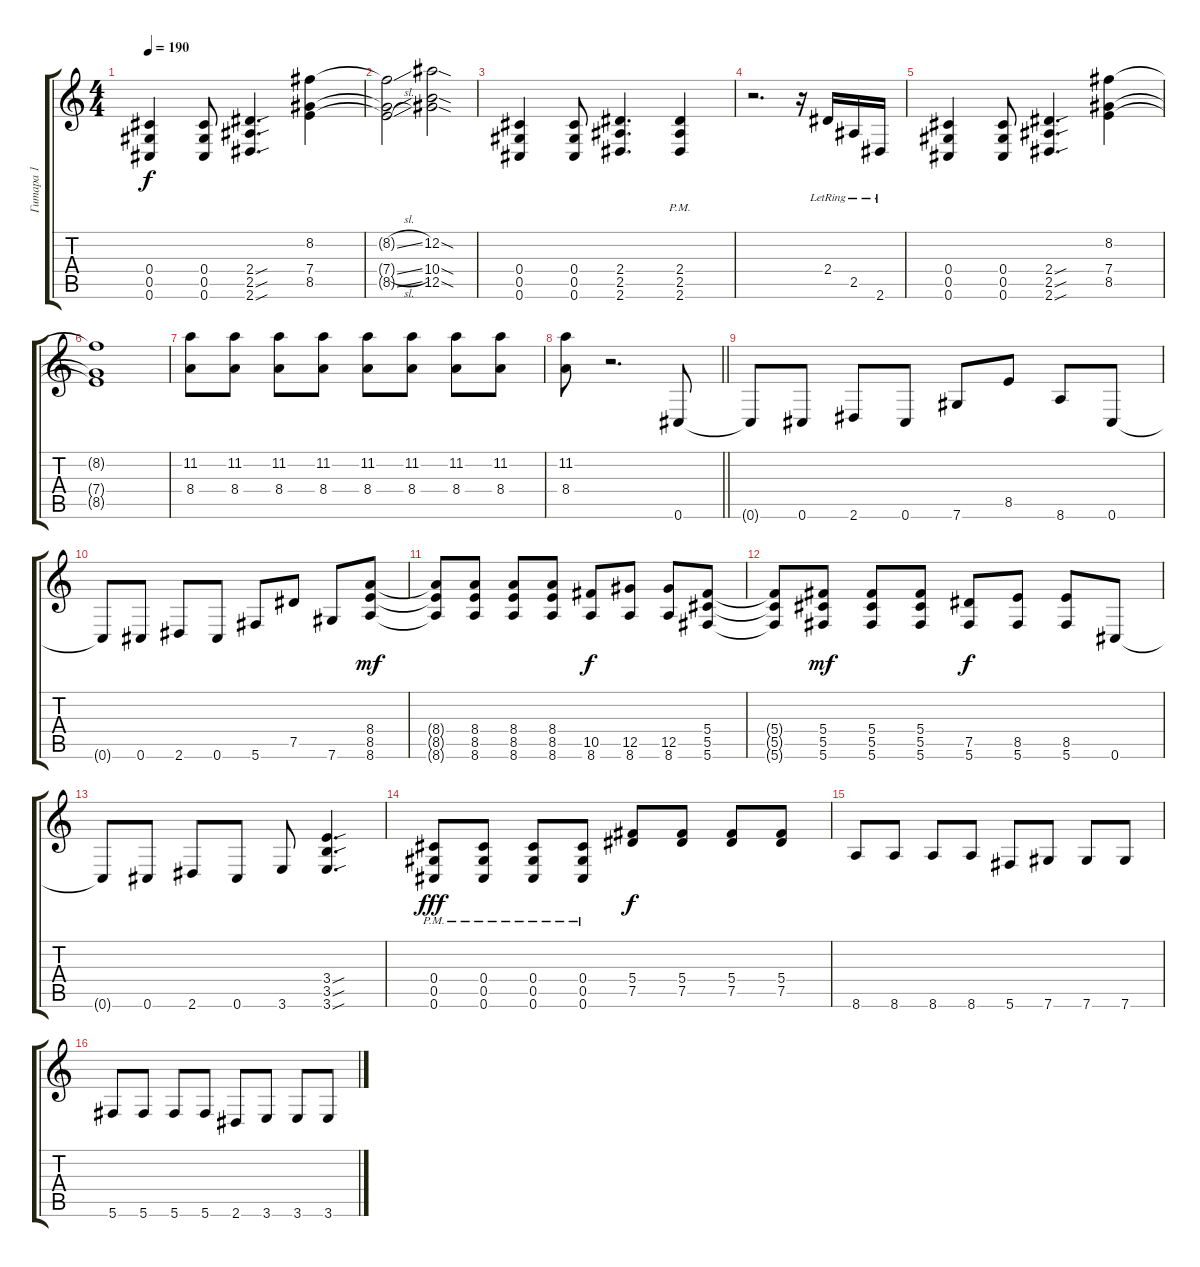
\track ("Гитара 1" "Гитара 1") {instrument distortionguitar}
\staff {score tabs}
\tuning (Eb4 Bb3 Gb3 Db3 Ab2 Db2) {hide}
\ts (4 4)
\tempo 190
\clef g2
\ks c
(0.4 0.5 0.6).4{dy f} (0.4 0.5 0.6).8 (2.4{sou} 2.5{sou} 2.6{sou}).4{d} (8.2 7.4 8.5).4 |
(8.2{sl t} 7.4{sl t} 8.5{sl t}).2 (12.2{sod} 10.4{sod} 12.5{sod}).2 |
(0.4 0.5 0.6).4 (0.4 0.5 0.6).8 (2.4 2.5 2.6).4{d} (2.4{pm} 2.5{pm} 2.6{pm}).4 |
r.2{d} r.16 2.4{lr}.16 2.5{lr}.16 2.6{lr}.16 |
(0.4 0.5 0.6).4 (0.4 0.5 0.6).8 (2.4{sou} 2.5{sou} 2.6{sou}).4{d} (8.2 7.4 8.5).4 |
(8.2{t} 7.4{t} 8.5{t}).1 |
(11.2 8.4).8 (11.2 8.4).8 (11.2 8.4).8 (11.2 8.4).8 (11.2 8.4).8 (11.2 8.4).8 (11.2 8.4).8 (11.2 8.4).8 |
\barLineRight lightlight
(11.2 8.4).8 r.2{d} 0.6.8 |
\section ("" "")
0.6{t}.8 0.6.8 2.6.8 0.6.8 7.6.8 8.5.8 8.6.8 0.6.8 |
0.6{t}.8 0.6.8 2.6.8 0.6.8 5.6.8 7.5.8 7.6.8 (8.4 8.5 8.6).8{dy mf} |
(8.4{t} 8.5{t} 8.6{t}).8 (8.4 8.5 8.6).8 (8.4 8.5 8.6).8 (8.4 8.5 8.6).8 (10.5 8.6).8{dy f} (12.5 8.6).8 (12.5 8.6).8 (5.4 5.5 5.6).8 |
(5.4{t} 5.5{t} 5.6{t}).8 (5.4 5.5 5.6).8{dy mf} (5.4 5.5 5.6).8 (5.4 5.5 5.6).8 (7.5 5.6).8{dy f} (8.5 5.6).8 (8.5 5.6).8 0.6.8 |
0.6{t}.8 0.6.8 2.6.8 0.6.8 3.6.8 (3.4{sou} 3.5{sou} 3.6{sou}).4{d} |
(0.4{pm} 0.5{pm} 0.6{pm}).8{dy fff} (0.4{pm} 0.5{pm} 0.6{pm}).8 (0.4{pm} 0.5{pm} 0.6{pm}).8 (0.4{pm} 0.5{pm} 0.6{pm}).8 (5.4 7.5).8{dy f} (5.4 7.5).8 (5.4 7.5).8 (5.4 7.5).8 |
8.6.8 8.6.8 8.6.8 8.6.8 5.6.8 7.6.8 7.6.8 7.6.8 |
5.6.8 5.6.8 5.6.8 5.6.8 2.6.8 3.6.8 3.6.8 3.6.8
